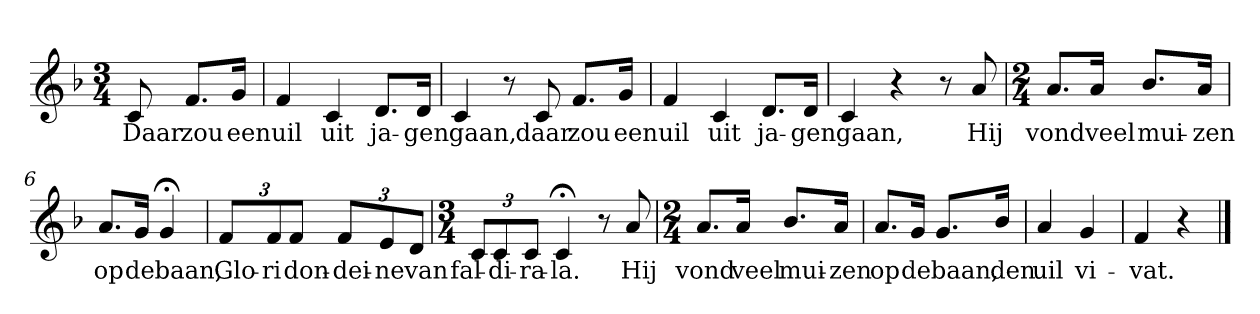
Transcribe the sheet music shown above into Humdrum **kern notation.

**kern	**text
*part1	*part1
*staff1	*staff1
*clefG2	*
*k[b-]	*
*F:	*
*M3/4	*
*MM120	*
=	=
8c	Daar
8.f/L	zou
16g/Jk	een
=1	=1
4f	uil
4c	uit
8.d/L	ja-
16d/Jk	-gen
=2	=2
4c	gaan,
8r	.
8c	daar
8.f/L	zou
16g/Jk	een
=3	=3
4f	uil
4c	uit
8.d/L	ja-
16d/Jk	-gen
=4	=4
4c	gaan,
4r	.
8r	.
8a	Hij
=5	=5
*M2/4	*
8.a/L	vond
16a/Jk	veel
8.b-/L	mui-
16a/Jk	-zen
=6	=6
8.a/L	op
16g/Jk	de
4g;<	baan,
=7	=7
12f/L	Glo-
12f/	-ri
12f/J	don-
12f/L	-dei-
12e/	-ne
12d/J	van
=8	=8
*M3/4	*
12c/L	fal-
12c/	-di-
12c/J	-ra-
4c;<	-la.
8r	.
8a	Hij
=9	=9
*M2/4	*
8.a/L	vond
16a/Jk	veel
8.b-/L	mui-
16a/Jk	-zen
=10	=10
8.a/L	op
16g/Jk	de
8.g/L	baan,
16b-/Jk	den
=11	=11
4a	uil
4g	vi-
=12	=12
4f	-vat.
4r	.
==	==
*-	*-
